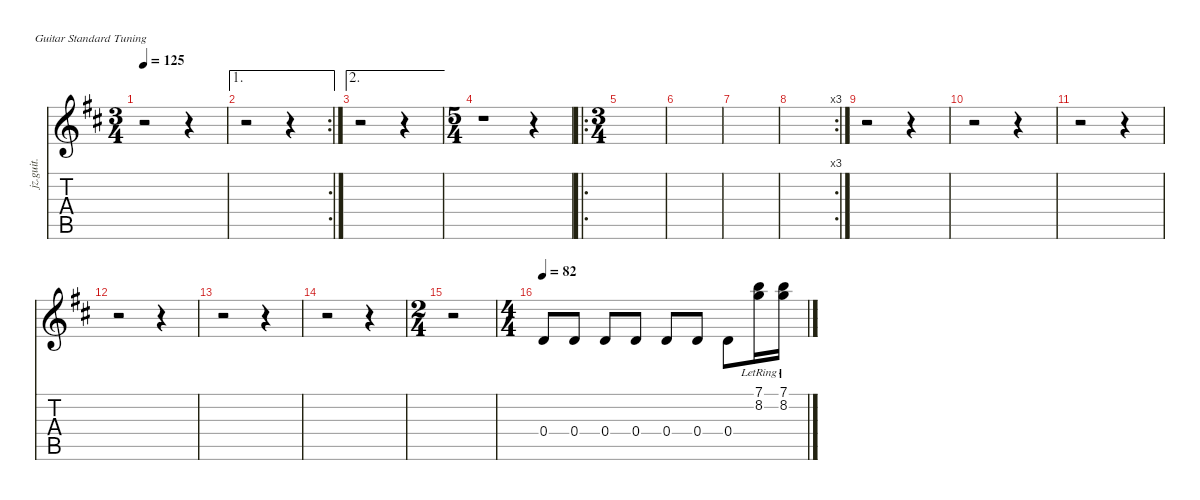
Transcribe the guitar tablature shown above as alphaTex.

\defaultSystemsLayout 4
\hideDynamics
\bracketExtendMode nobrackets
\track ("Guitar electric" "jz.guit.") {instrument electricguitarjazz}
\staff {score tabs}
\tuning (E4 B3 G3 D3 A2 E2)
\ts (3 4)
\tempo 125
\clef g2
\ks d
r.2{dy f beam Down} r.4{beam Down} |
\ae 1
\rc 2
r.2{beam Down} r.4{beam Down} |
\ae 2
r.2{beam Down} r.4{beam Down} |
\ts (5 4)
\beaming (8 6 4)
r.1{beam Down} r.4{beam Down} |
\ro
\ts (3 4)
\beaming (8 2 2 2)
|
|
|
\rc 3
|
r.2{beam Down} r.4{beam Down} |
r.2{beam Down} r.4{beam Down} |
r.2{beam Down} r.4{beam Down} |
r.2{beam Down} r.4{beam Down} |
r.2{beam Down} r.4{beam Down} |
r.2{beam Down} r.4{beam Down} |
\ts (2 4)
\beaming (8 2 2)
r.2{beam Down} |
\ts (4 4)
\beaming (8 2 2 2 2)
\tempo 82
0.4{acc forcenatural}.8{beam Up} 0.4{acc forcenatural}.8{beam Up} 0.4{acc forcenatural}.8{beam Up} 0.4{acc forcenatural}.8{beam Up} 0.4{acc forcenatural}.8{beam Up} 0.4{acc forcenatural}.8{beam Up} 0.4{acc forcenatural}.8{beam Down} (7.1{lr acc forcenatural} 8.2{lr acc forcenatural}).16{dy mf beam Down} (7.1{lr acc forcenatural} 8.2{lr acc forcenatural}).16{beam Down}
